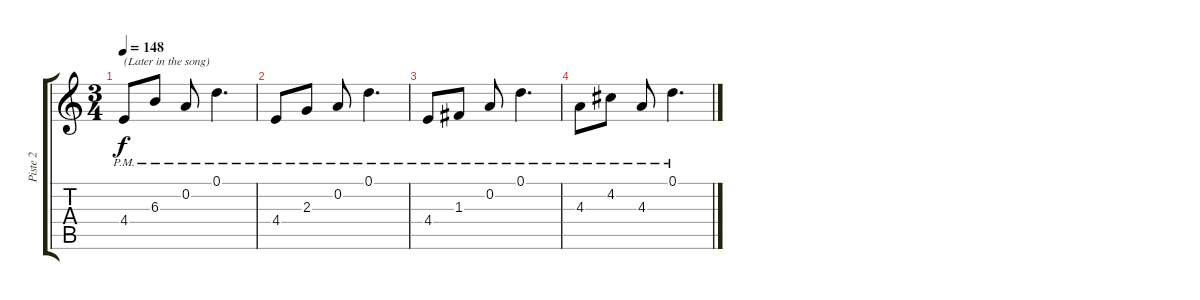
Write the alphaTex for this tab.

\track ("Piste 2" "Piste 2") {instrument distortionguitar}
\staff {score tabs}
\tuning (D4 A3 F3 C3 G2 D2) {hide}
\ts (3 4)
\tempo 148
\clef g2
\ks c
4.4{pm}.8{txt "(Later in the song)" dy f} 6.3{pm}.8 0.2{pm}.8 0.1{pm}.4{d} |
4.4{pm}.8 2.3{pm}.8 0.2{pm}.8 0.1{pm}.4{d} |
4.4{pm}.8 1.3{pm}.8 0.2{pm}.8 0.1{pm}.4{d} |
4.3{pm}.8 4.2{pm}.8 4.3{pm}.8 0.1{pm}.4{d}
